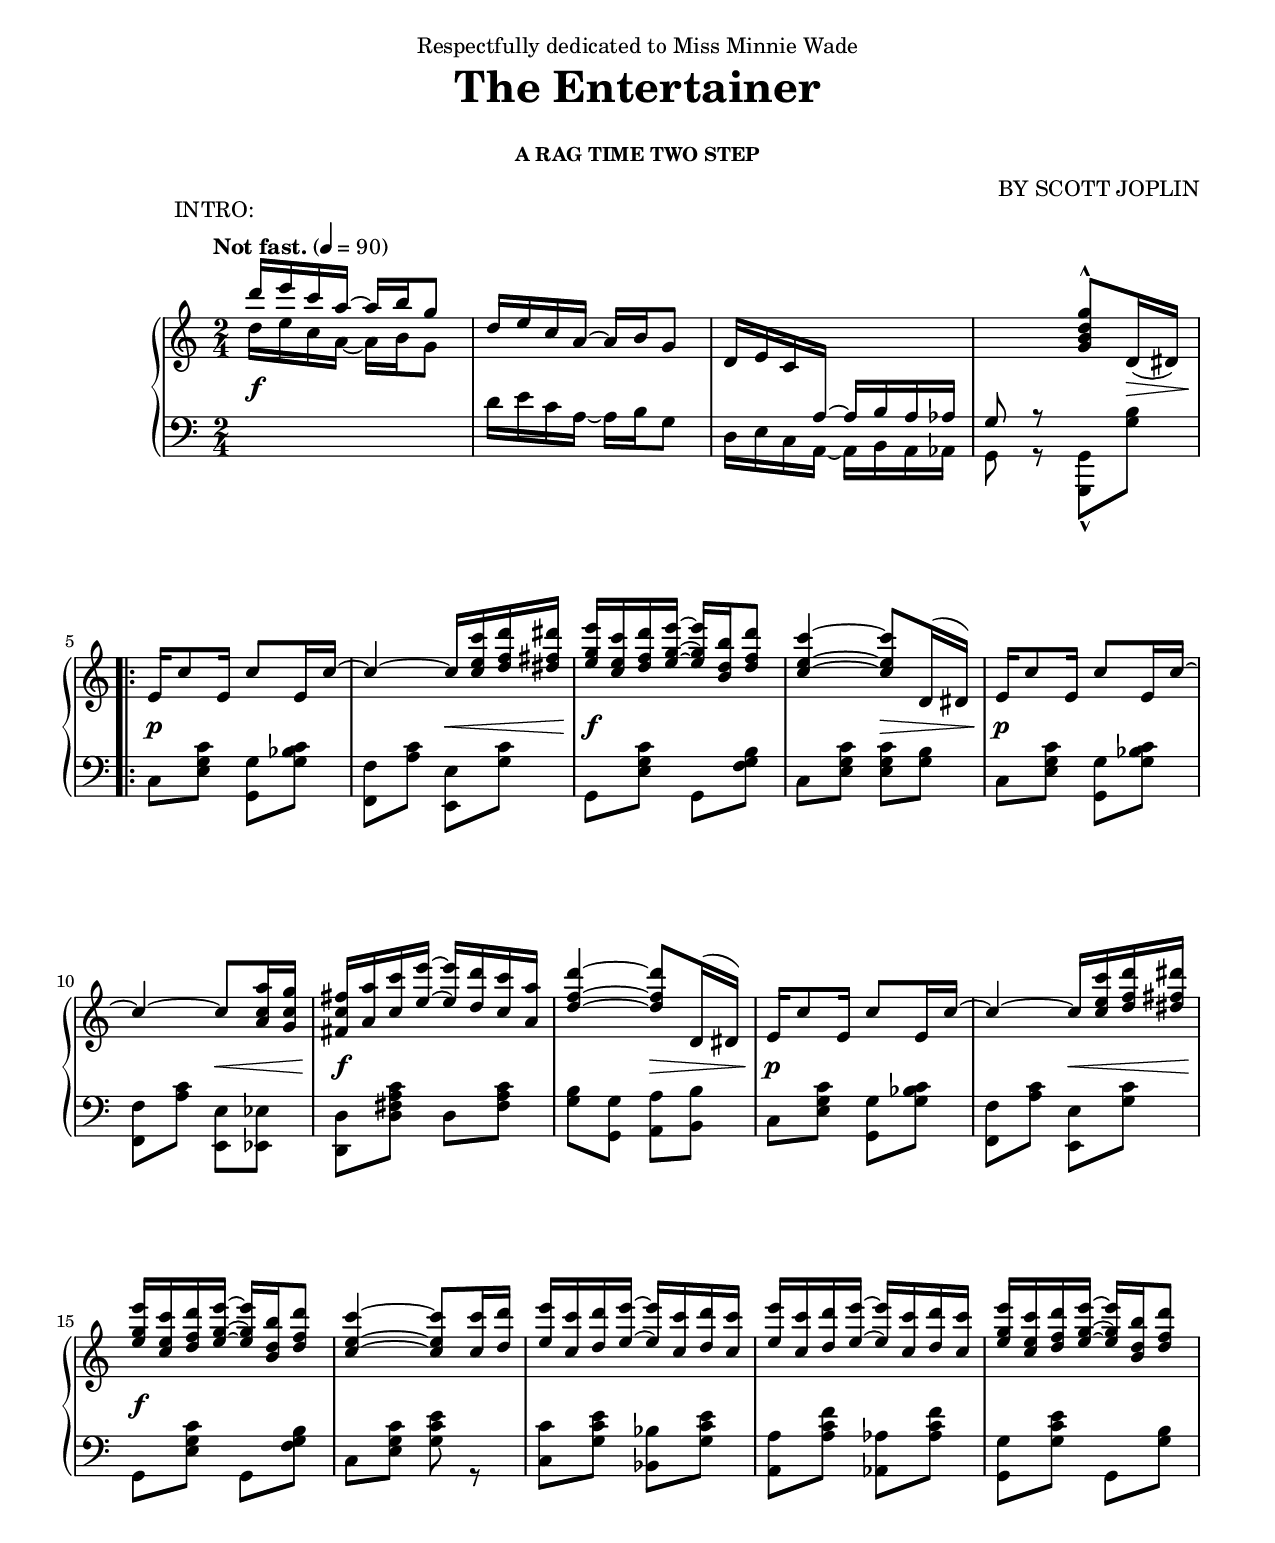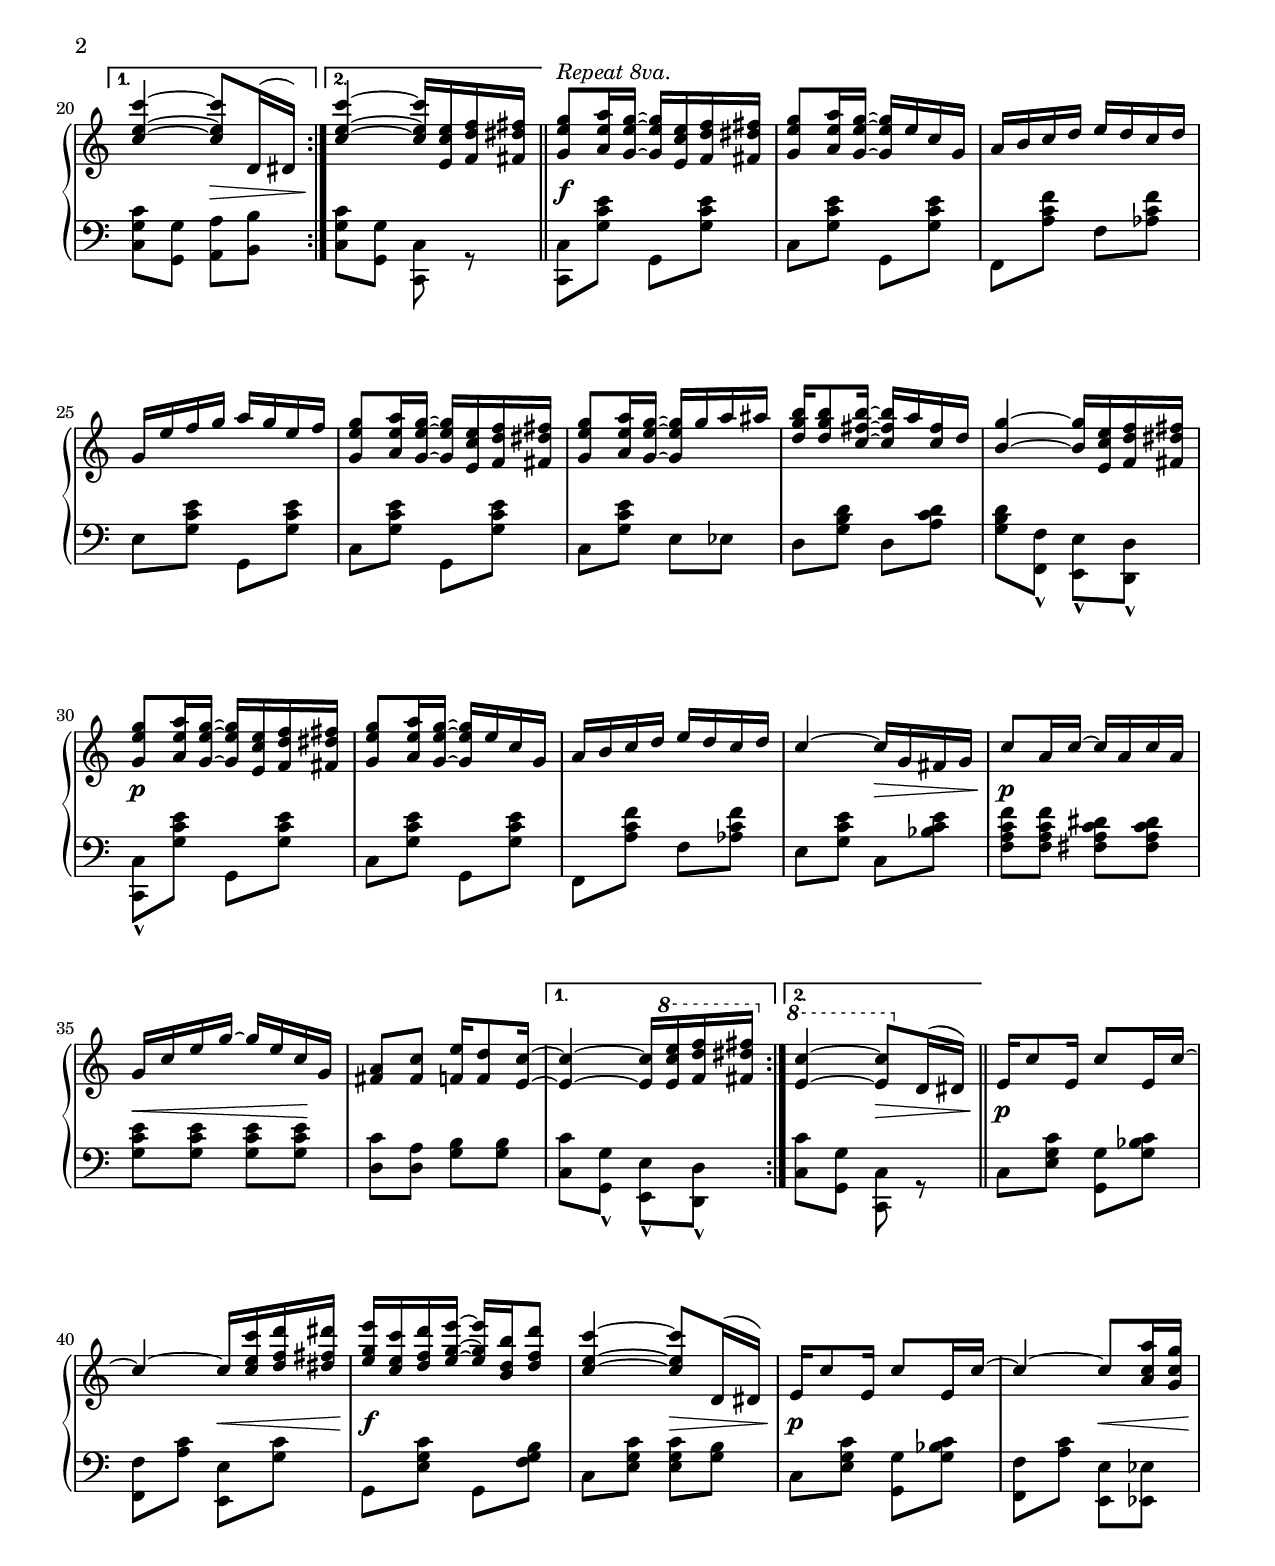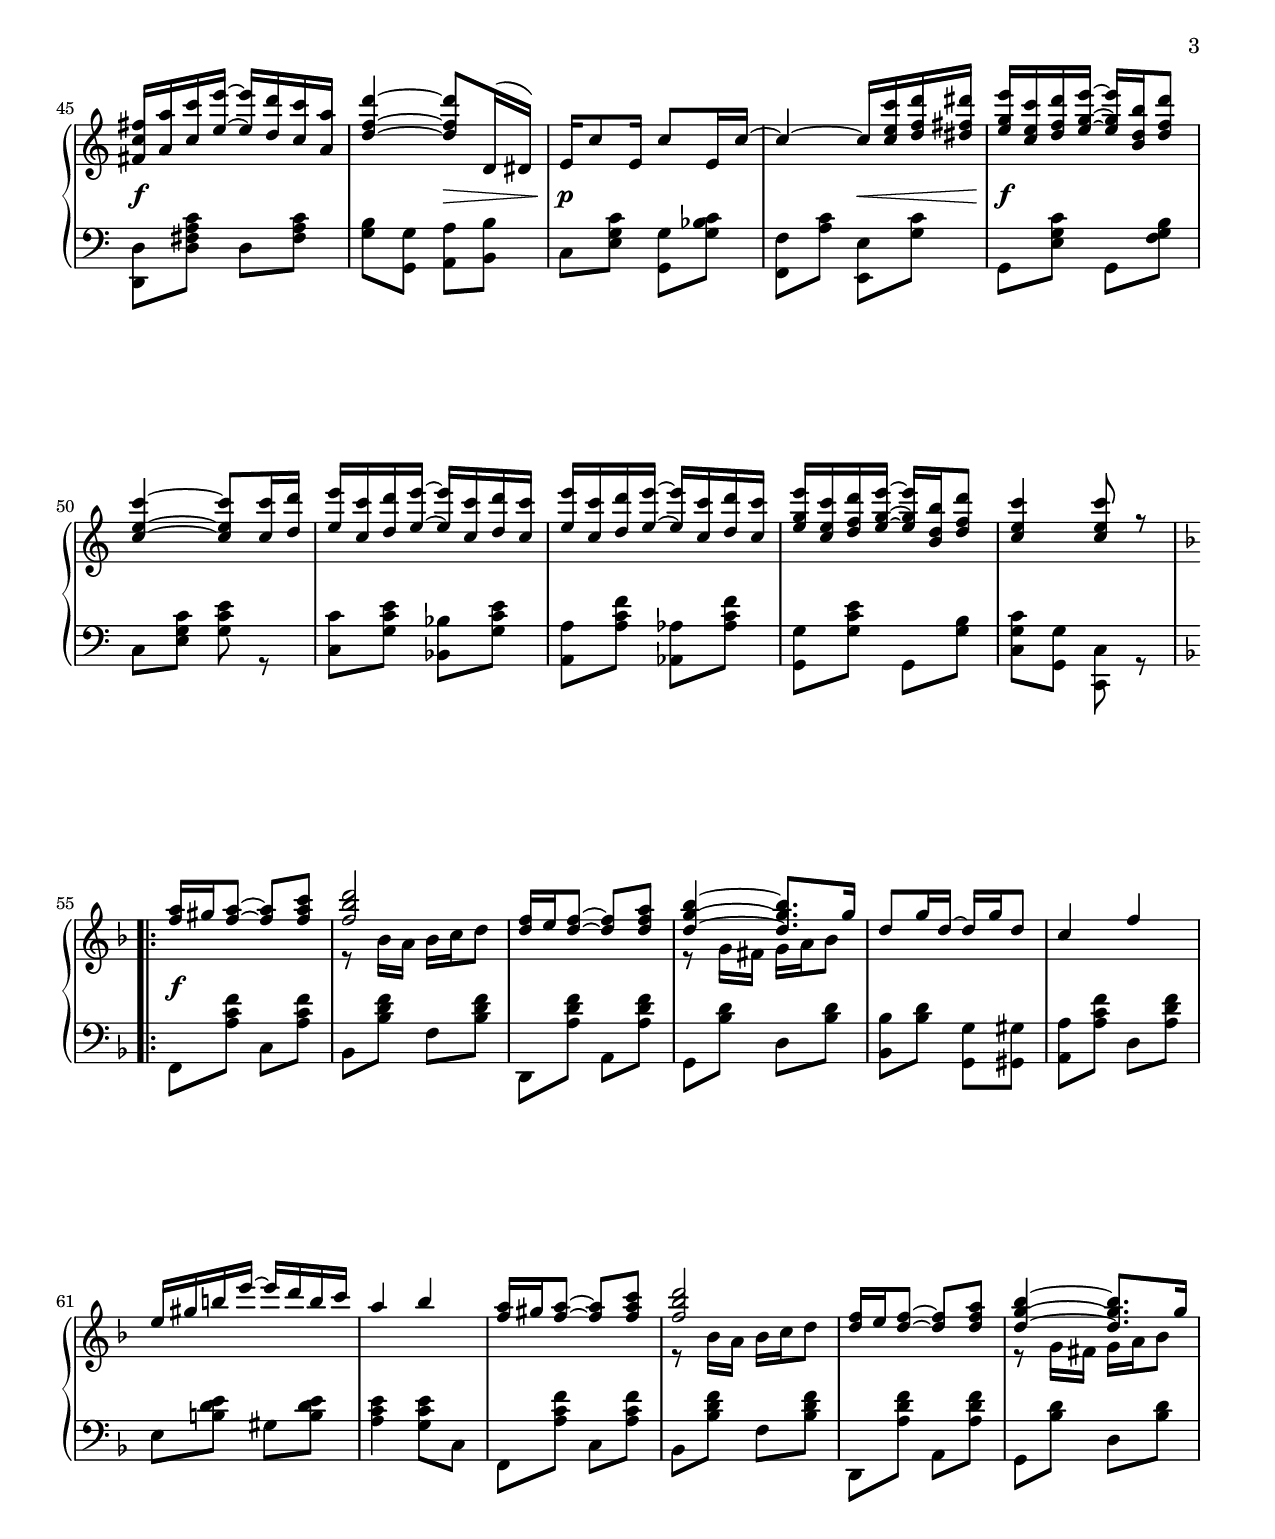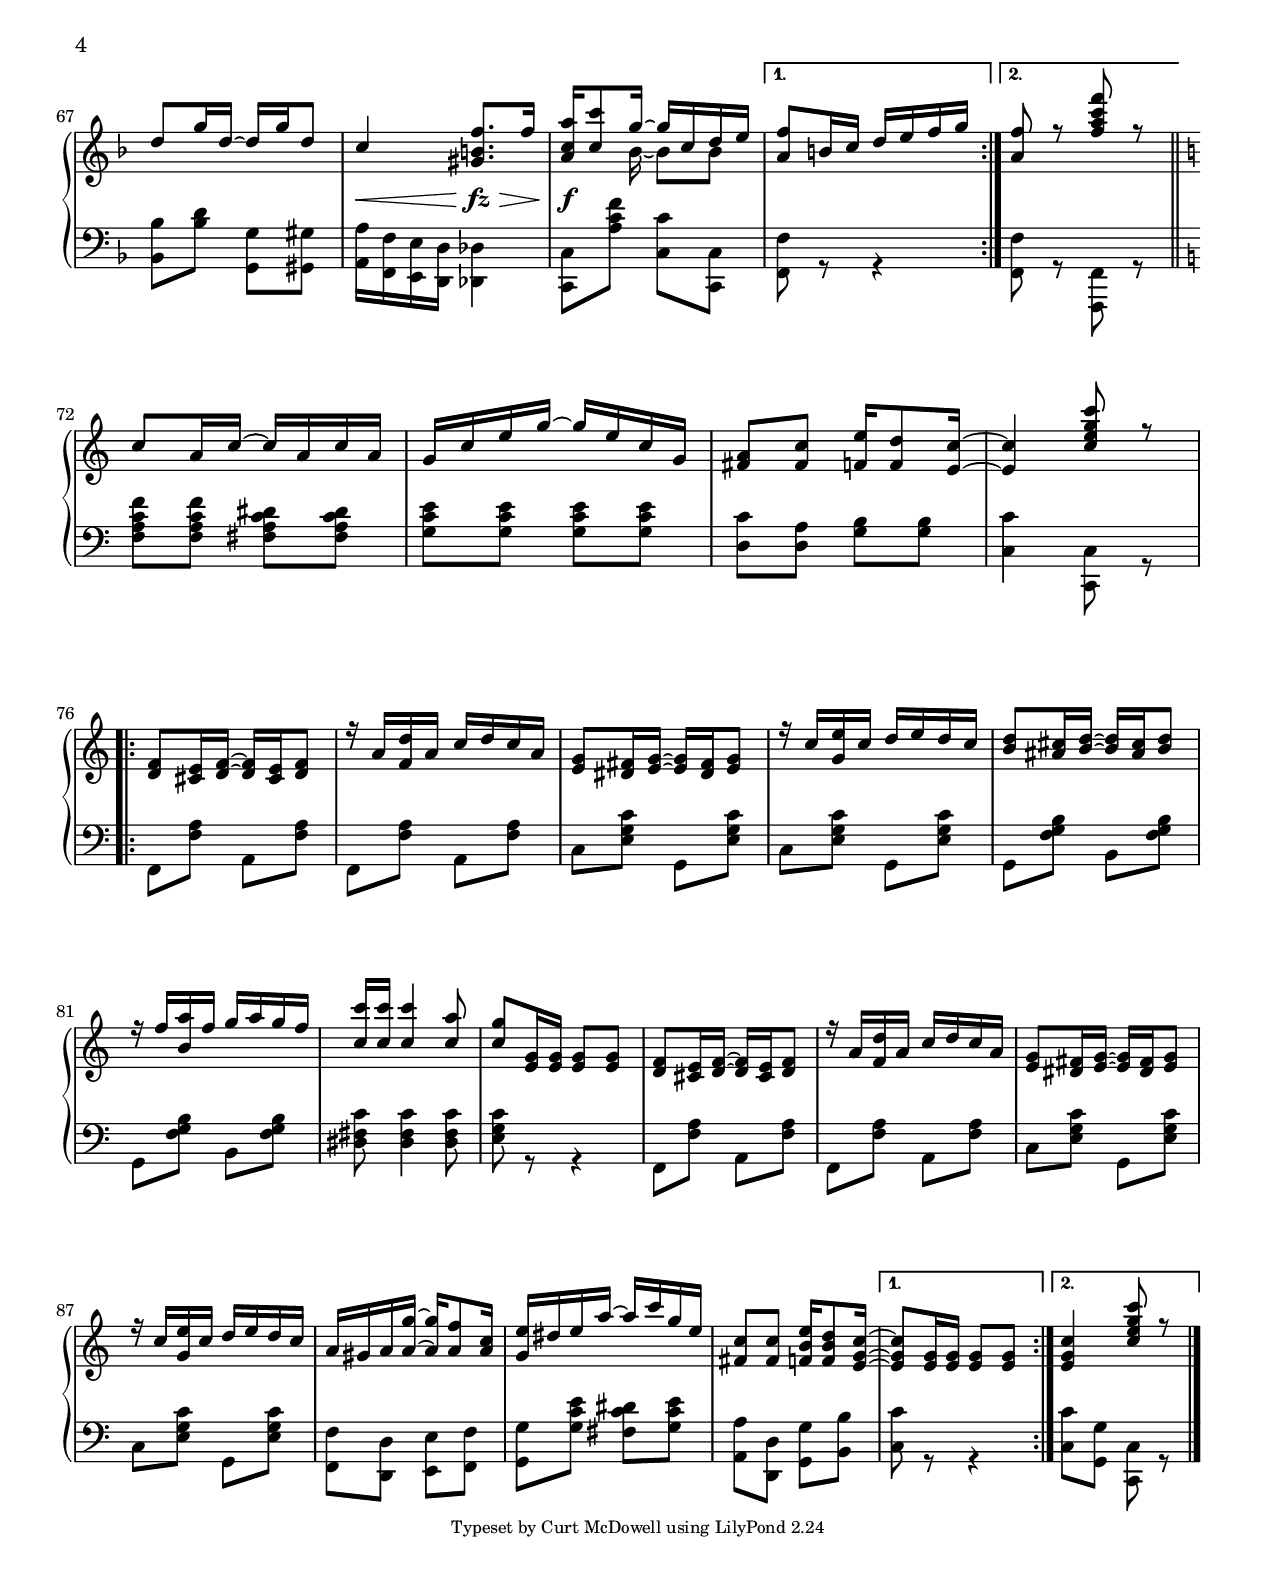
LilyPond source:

\version "2.24.0"
\language "english"

\include "articulate.ly"

\header {
  dedication = \markup { "Respectfully dedicated to Miss Minnie Wade" }
  title = \markup { \vspace #1.5 \fontsize #+2 "The Entertainer" }
  subtitle = \markup { \vspace #2 \small "A RAG TIME TWO STEP" }
  composer = "BY SCOTT JOPLIN"
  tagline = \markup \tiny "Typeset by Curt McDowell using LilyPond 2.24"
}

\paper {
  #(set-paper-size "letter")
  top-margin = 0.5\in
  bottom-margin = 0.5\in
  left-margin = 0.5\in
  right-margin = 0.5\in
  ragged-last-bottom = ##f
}

#(set-global-staff-size 19.0)

rhIntro = \relative c' {
  \tempo "Not fast." 4 = 90
  \clef treble
  \key c \major
  \time 2/4

  \voiceOne
  d''16 e c a~ a b g8
  d16 e c a~ a b g8
  d16 e c \change Staff = "lh" a~ a b a af
  g8 r \change Staff = "rh" <g' b d g>-^ d16_( ds)
}

lhIntro = \relative c {
  \clef bass
  \key c \major
  \time 2/4

  \change Staff = "rh"
  \voiceTwo
  d''16 e c a~ a b g8
  \change Staff = "lh"
  d16 e c a~ a b g8
  d16 e c a~ a b a af
  g8 r <g, g'>-^ <g'' b>
  \break
}

rhInnerA = \relative c' {
  e16 c'8 e,16 c'8 e,16 c'~
  c4~ c16 <c e c'>16 <d f d'> <ds fs ds'>
  <e g e'> <c e c'> <d f d'> <e g e'>16~ q <b d b'> <d f d'>8
  <c e c'>4~ q8 d,16( ds)
  e16 c'8 e,16 c'8 e,16 c'~
  c4~ c8 <a c a'>16 <g c g'>
  <fs c' fs> <a a'> <c c'> <e e'>~ q <d d'> <c c'> <a a'>
  <d f d'>4~ q8 d,16( ds)
  e16 c'8 e,16 c'8 e,16 c'~
  c4~ c16 <c e c'>16 <d f d'> <ds fs ds'>
  <e g e'> <c e c'> <d f d'> <e g e'>16~ q <b d b'> <d f d'>8
  <c e c'>4~ q8 <c c'>16 <d d'>
  <e e'> <c c'> <d d'> <e e'>~ q <c c'> <d d'> <c c'>
  <e e'> <c c'> <d d'> <e e'>~ q <c c'> <d d'> <c c'>
  <e g e'> <c e c'> <d f d'> <e g e'>16~ q <b d b'> <d f d'>8
}

rhPartA = \relative c' {
  \repeat volta 2 {
    \rhInnerA
  }
  \alternative {
    { <c' e c'>4~ q8 d,16( ds) }
    { <c' e c'>4~ q16 <e, c' e> <f d' f> <fs ds' fs> }
  }
}

lhInnerA = \relative c {
  c8 <e g c> <g, g'> <g' bf c>
  <f, f'> <a' c> <e, e'> <g' c>
  g, <e' g c> g, <f' g b>
  c <e g c> q <g b>
  c,8 <e g c> <g, g'> <g' bf c>
  <f, f'> <a' c> <e, e'> <ef ef'>
  <d d'> <d' fs a c> d <fs a c>
  <g b> <g, g'> <a a'> <b b'>
  c8 <e g c> <g, g'> <g' bf c>
  <f, f'> <a' c> <e, e'> <g' c>
  g, <e' g c> g, <f' g b>
  c <e g c> <g c e> r
  <c, c'> <g' c e> <bf, bf'> <g' c e>
  <a, a'> <a' c f> <af, af'> <af' c f>
  <g, g'> <g' c e> g, <g' b>
}

lhPartA = \relative c {
  \repeat volta 2 {
    \lhInnerA
  }
  \alternative {
    { <c g' c> <g g'> <a a'> <b b'> }
    { <c g' c> <g g'> <c, c'> r }
  }
  \bar "||"
}

rhInnerB = \relative c' {
  <g' e' g>8^\markup \italic "Repeat 8va."
  <a e' a>16 <g e' g>~ q <e c' e> <f d' f> <fs ds' fs>
  <g e' g>8 <a e' a>16 <g e' g>~ q e' c g
  a b c d e d c d
  g, e' f g a g e f
  <g, e' g>8 <a e' a>16 <g e' g>~ q <e c' e> <f d' f> <fs ds' fs>
  <g e' g>8 <a e' a>16 <g e' g>~ q g' a as
  <d, g b> q8 <c fs b>16~ q a'16 <c, fs> d
  <b g'>4~ q16 <e, c' e> <f d' f> <fs ds' fs>
  <g e' g>8 <a e' a>16 <g e' g>~ q <e c' e> <f d' f> <fs ds' fs>
  <g e' g>8 <a e' a>16 <g e' g>~ q e' c g
  a b c d e d c d
  c4~ c16 g fs g
  c8 a16 c~ c a c a
  g c e g~ g e c g
  <fs a>8 <fs c'> <f e'>16 <f d'>8 <e c'>16~
}

rhPartB = \relative c' {
  \tag notMidi {
    \repeat volta 2 {
      \rhInnerB
    }
    \alternative {
      { <e c'>4~ q16 \ottava #+1 <e' c' e> <f d' f> <fs ds' fs> \ottava #0 }
      { \ottava #+1 <e c'>4~ q8 \ottava #0 d,16( ds) }
    }
  }
  \tag midi {
    \rhInnerB
    <e c'>4~ q16 <e' c' e> <f d' f> <fs ds' fs>
    \transpose c c' \rhInnerB
    <e c'>4~ q8 \ottava #0 d,16( ds)
  }
}

lhPartB = \relative c {
  \repeat volta 2 {
    <c, c'>8 <g'' c e> g, <g' c e>
    c, <g' c e> g, <g' c e>
    f, <a' c f> f <af c f>
    e <g c e> g, <g' c e>
    c, <g' c e> g, <g' c e>
    c, <g' c e> e ef
    d <g b d> d <a' c d>
    <g b d> <f, f'>-^ <e e'>-^ <d d'>-^
    <c c'>-^ <g'' c e> g, <g' c e>
    c, <g' c e> g, <g' c e>
    f, <a' c f> f <af c f>
    e <g c e> c, <bf' c e>
    <f a c f> q <fs a c ds> q
    <g c e> q q q
    <d c'> <d a'> <g b> q
  }
  \alternative {
    { <c, c'> <g g'>-^ <e e'>-^ <d d'>-^ }
    { <c' c'> <g g'> <c, c'> r }
  }
  \bar "||"
}

rhPartC = \relative c' {
  \rhInnerA
  <c' e c'>4 q8 r
}

lhPartC = \relative c {
  \lhInnerA
  <c g' c>8 <g g'> <c, c'>8 r
}

rhPartD = \relative c' {
  \key f \major
  \repeat volta 2 {
    <f' a>16 gs <f a>8~ q <f a c>
    << { <f bf d>2 } \\ { r8 bf,16 a bf c d8 } >>
    <d f>16 e <d f>8~ q <d f a>
    << { <d g bf>4~ q8. g16 } \\ { r8 g,16 fs g a bf8 } >>
    d8 g16 d~ d g d8
    c4 f
    e16 gs b e~ e d b c
    a4 bf
    <f a>16 gs <f a>8~ q <f a c>
    << { <f bf d>2 } \\ { r8 bf,16 a bf c d8 } >>
    <d f>16 e <d f>8~ q <d f a>
    << { <d g bf>4~ q8. g16 } \\ { r8 g,16 fs g a bf8 } >>
    d8 g16 d~ d g d8
    c4 <gs b f'>8. f'16
    << { <a, c a'>16 <c c'>8 g'16~ g c, d e } \\ { s8. bf16~ bf8 bf } >>
  }
  \alternative {
    { <a f'>8 b16 c d e f g }
    { <a, f'>8 r <f' a c f> r }
  }
}

lhPartD = \relative c {
  \key f \major
  \repeat volta 2 {
    f,8 <a' c f> c, <a' c f>
    bf, <bf' d f> f <bf d f>
    d,, <a'' d f> a, <a' d f>
    g, <bf' d> d, <bf' d>
    <bf, bf'> <bf' d> <g, g'> <gs gs'>
    <a a'> <a' c f> d, <a' d f>
    e <b' d e> gs <b d e>
    <a c e>4 <g c e>8 c,
    f,8 <a' c f> c, <a' c f>
    bf, <bf' d f> f <bf d f>
    d,, <a'' d f> a, <a' d f>
    g, <bf' d> d, <bf' d>
    <bf, bf'> <bf' d> <g, g'> <gs gs'>
    <a a'>16 <f f'> <e e'> <d d'> <df df'>4
    <c c'>8 <a'' c f> <c, c'> <c, c'>
  }
  \alternative {
    { <f f'>8 r r4 }
    { <f f'>8 r <f, f'> r }
  }
  \bar "||"
  \break
}

rhIntermission = \relative c' {
  \key c \major
  c'8 a16 c~ c a c a
  g c e g~ g e c g
  <fs a>8 <fs c'> <f e'>16 <f d'>8 <e c'>16~
  <e c'>4 <c' e g c>8 r
}

lhIntermission = \relative c {
  \key c \major
  <f a c f>8 q <fs a c ds> q
  <g c e> q q q
  <d c'> <d a'> <g b> q
  <c, c'>4 <c, c'>8 r
  \break
}

rhPartE = \relative c' {
  \repeat volta 2 {
    <d f>8 <cs e>16 <d f>~ q <cs e> <d f>8
    r16 a' <f d'> a c d c a
    <e g>8 <ds fs>16 <e g>~ q <ds fs> <e g>8
    r16 c' <g e'> c d e d c
    <b d>8 <as cs>16 <b d>~ q <as cs> <b d>8
    r16 f' <b, a'> f' g a g f
    <c c'> q q4 <c a'>8
    <c g'> <e, g>16 q q8 q
    <d f>8 <cs e>16 <d f>~ q <cs e> <d f>8
    r16 a' <f d'> a c d c a
    <e g>8 <ds fs>16 <e g>~ q <ds fs> <e g>8
    r16 c' <g e'> c d e d c
    a gs a <a g'>~ q <a f'>8 <a c>16
    <g e'> ds' e a~ a c g e
    <fs, c'>8 q <f b e>16 <f b d>8 <e g c>16~
  }
  \alternative {
    { <e g c>8 <e g>16 q q8 q }
    { <e g c>4 <c' e g c>8 r }
  }
}

lhPartE = \relative c {
  \repeat volta 2 {
    f,8 <f' a> a, <f' a>
    f,8 <f' a> a, <f' a>
    c <e g c> g, <e' g c>
    c <e g c> g, <e' g c>
    g, <f' g b> b, <f' g b>
    g, <f' g b> b, <f' g b>
    <ds fs c'>8 q4 q8
    <e g c> r r4
    f,8 <f' a> a, <f' a>
    f,8 <f' a> a, <f' a>
    c <e g c> g, <e' g c>
    c <e g c> g, <e' g c>
    <f, f'>8 <d d'> <e e'> <f f'>
    <g g'> <g' c e> <fs c' ds> <g c e>
    <a, a'> <d, d'> <g g'> <b b'>
  }
  \alternative {
    { <c c'>8 r r4 }
    { <c c'>8 <g g'> <c, c'> r }
  }
  \bar "|."
}

rh = {
  \rhIntro
  \rhPartA
  \rhPartB
  \rhPartC
  \rhPartD
  \rhIntermission
  \rhPartE
}

lh = {
  \lhIntro
  \lhPartA
  \lhPartB
  \lhPartC
  \lhPartD
  \lhIntermission
  \lhPartE
}

dyn = {
  s2*3\f s4. s8\>
  s2\p s4 s4\< s2\f s4 s4\>
  s2\p s4 s4\< s2\f s4 s4\>
  s2\p s4 s4\< s2\f s2*4 s4 s4\> s2\!
  s2*8\f s2*3\p s4 s4\>
  s2\p s4.\< s8\! s2*2 s4 s4\>

  s2\p s4 s4\< s2\f s4 s4\>
  s2\p s4 s4\< s2\f s4 s4\>
  s2\p s4 s4\< s2\f s2*5

  s2*13\f s4\< s4\fz\>
  s2*7\f s2*17
}

\markup { \hspace #10 "INTRO:" }

\score {
  \new PianoStaff <<
    \new Staff = "rh" {
      \keepWithTag notMidi \rh
    }
    \new Dynamics = "dyn" {
      \dyn
    }
    \new Staff = "lh" {
      \lh
    }
  >>
  \layout { }
}

% Fix MIDI players cutting off first and last note
inaudibleStart = { s2 }
inaudibleEnd = \relative c'''' { r16 \pppp c''''128 }

\score {
  <<
    \new Staff = "rh" {
      \inaudibleStart
      \articulate \unfoldRepeats \keepWithTag midi \rh
      \inaudibleEnd
    }
    \new Dynamics = "dyn" {
      \inaudibleStart
      \dyn
    }
    \new Staff = "lh" {
      \inaudibleStart
      \articulate \unfoldRepeats \keepWithTag midi \lh
      \inaudibleEnd
    }
  >>
  \midi { }
}
